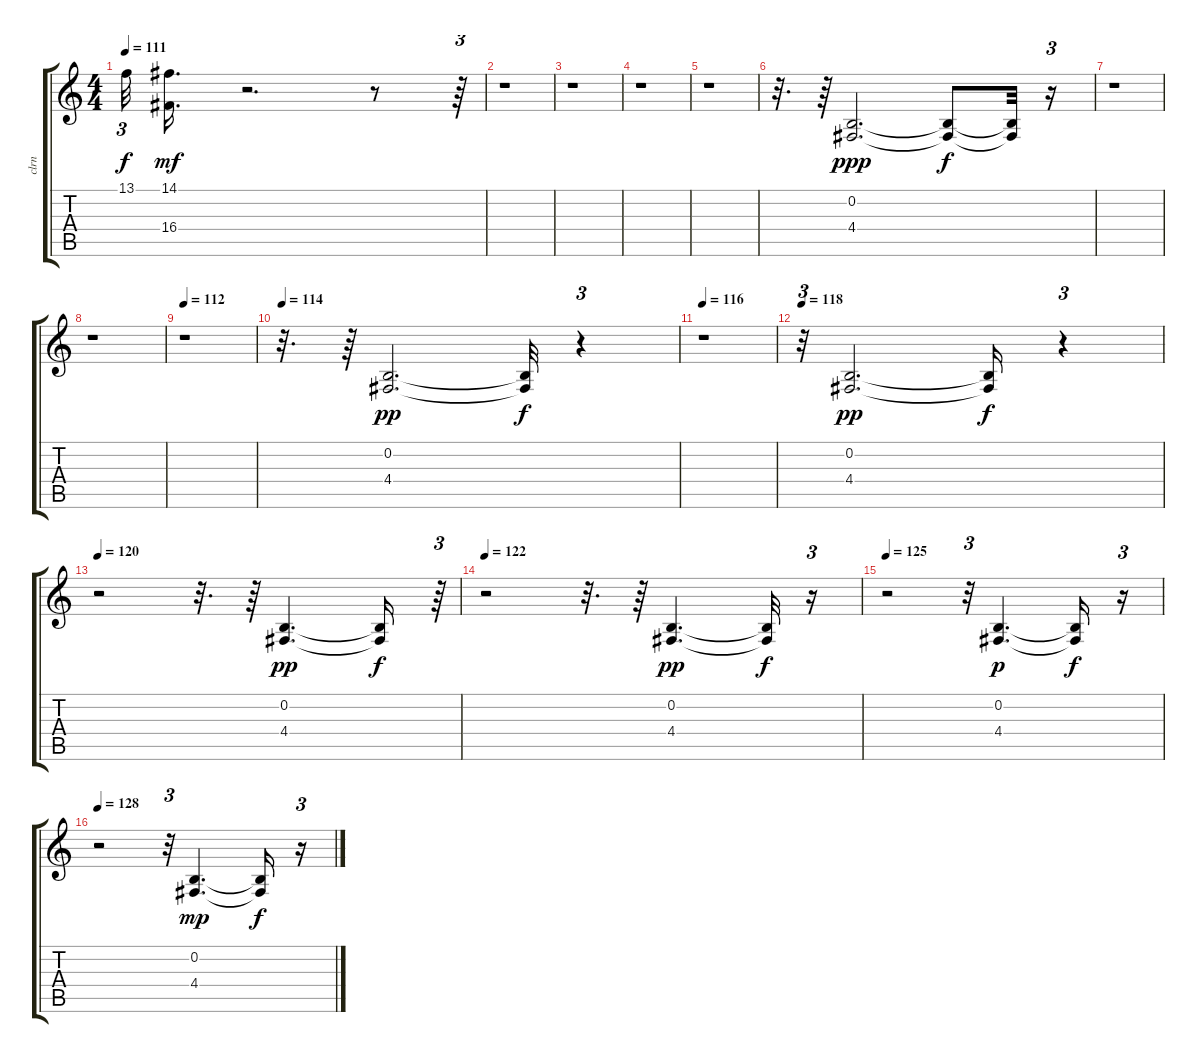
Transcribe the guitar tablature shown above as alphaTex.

\track ("clrn" "clrn") {instrument clarinet}
\staff {score tabs}
\tuning (E4 B3 G3 D3 A2 E2) {hide}
\ts (4 4)
\tempo 111
\clef g2
\ks c
13.1{t}.32{tu (3 2) dy f} (14.1 16.4).16{d dy mf} r.2{d} r.8 r.64{tu (3 2)} |
r.1 |
r.1 |
r.1 |
r.1 |
r.32{d} r.64 (0.2 4.4).2{d dy ppp} (0.2{t} 4.4{t}).8{dy f} (0.2{t} 4.4{t}).32 r.16{tu (3 2)} |
r.1 |
r.1 |
\tempo 112
r.1 |
\tempo 114
r.32{d} r.64 (0.2 4.4).2{d dy pp} (0.2{t} 4.4{t}).32{dy f} r.4{tu (3 2)} |
\tempo 116
r.1 |
\tempo 118
r.32{tu (3 2)} (0.2 4.4).2{d dy pp} (0.2{t} 4.4{t}).16{dy f} r.4{tu (3 2)} |
\tempo 120
r.2 r.32{d} r.64 (0.2 4.4).4{d dy pp} (0.2{t} 4.4{t}).16{dy f} r.64{tu (3 2)} |
\tempo 122
r.2 r.32{d} r.64 (0.2 4.4).4{d dy pp} (0.2{t} 4.4{t}).32{dy f} r.16{tu (3 2)} |
\tempo 125
r.2 r.32{tu (3 2)} (0.2 4.4).4{d dy p} (0.2{t} 4.4{t}).16{dy f} r.16{tu (3 2)} |
\tempo 128
r.2 r.32{tu (3 2)} (0.2 4.4).4{d dy mp} (0.2{t} 4.4{t}).16{dy f} r.16{tu (3 2)}
